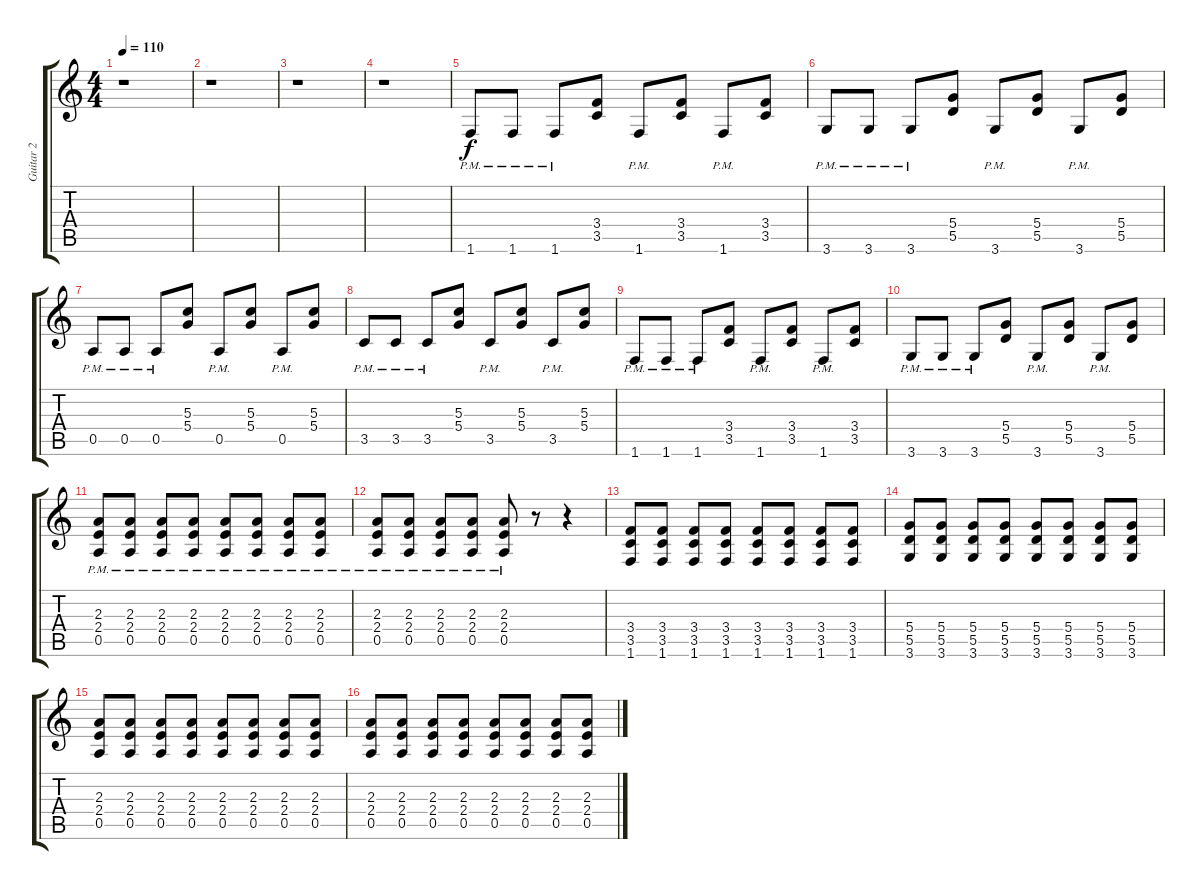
\track ("Guitar 2" "Guitar 2") {instrument overdrivenguitar}
\staff {score tabs}
\tuning (E4 B3 G3 D3 A2 E2) {hide}
\ts (4 4)
\tempo 110
\clef g2
\ks c
r.1{dy f} |
r.1 |
r.1 |
r.1 |
1.6{pm}.8 1.6{pm}.8 1.6{pm}.8 (3.4 3.5).8 1.6{pm}.8 (3.4 3.5).8 1.6{pm}.8 (3.4 3.5).8 |
3.6{pm}.8 3.6{pm}.8 3.6{pm}.8 (5.4 5.5).8 3.6{pm}.8 (5.4 5.5).8 3.6{pm}.8 (5.4 5.5).8 |
0.5{pm}.8 0.5{pm}.8 0.5{pm}.8 (5.3 5.4).8 0.5{pm}.8 (5.3 5.4).8 0.5{pm}.8 (5.3 5.4).8 |
3.5{pm}.8 3.5{pm}.8 3.5{pm}.8 (5.3 5.4).8 3.5{pm}.8 (5.3 5.4).8 3.5{pm}.8 (5.3 5.4).8 |
1.6{pm}.8 1.6{pm}.8 1.6{pm}.8 (3.4 3.5).8 1.6{pm}.8 (3.4 3.5).8 1.6{pm}.8 (3.4 3.5).8 |
3.6{pm}.8 3.6{pm}.8 3.6{pm}.8 (5.4 5.5).8 3.6{pm}.8 (5.4 5.5).8 3.6{pm}.8 (5.4 5.5).8 |
(2.3{pm} 2.4{pm} 0.5{pm}).8 (2.3{pm} 2.4{pm} 0.5{pm}).8 (2.3{pm} 2.4{pm} 0.5{pm}).8 (2.3{pm} 2.4{pm} 0.5{pm}).8 (2.3{pm} 2.4{pm} 0.5{pm}).8 (2.3{pm} 2.4{pm} 0.5{pm}).8 (2.3{pm} 2.4{pm} 0.5{pm}).8 (2.3{pm} 2.4{pm} 0.5{pm}).8 |
(2.3{pm} 2.4{pm} 0.5{pm}).8 (2.3{pm} 2.4{pm} 0.5{pm}).8 (2.3{pm} 2.4{pm} 0.5{pm}).8 (2.3{pm} 2.4{pm} 0.5{pm}).8 (2.3{pm} 2.4{pm} 0.5{pm}).8 r.8 r.4 |
(3.4 3.5 1.6).8 (3.4 3.5 1.6).8 (3.4 3.5 1.6).8 (3.4 3.5 1.6).8 (3.4 3.5 1.6).8 (3.4 3.5 1.6).8 (3.4 3.5 1.6).8 (3.4 3.5 1.6).8 |
(5.4 5.5 3.6).8 (5.4 5.5 3.6).8 (5.4 5.5 3.6).8 (5.4 5.5 3.6).8 (5.4 5.5 3.6).8 (5.4 5.5 3.6).8 (5.4 5.5 3.6).8 (5.4 5.5 3.6).8 |
(2.3 2.4 0.5).8 (2.3 2.4 0.5).8 (2.3 2.4 0.5).8 (2.3 2.4 0.5).8 (2.3 2.4 0.5).8 (2.3 2.4 0.5).8 (2.3 2.4 0.5).8 (2.3 2.4 0.5).8 |
(2.3 2.4 0.5).8 (2.3 2.4 0.5).8 (2.3 2.4 0.5).8 (2.3 2.4 0.5).8 (2.3 2.4 0.5).8 (2.3 2.4 0.5).8 (2.3 2.4 0.5).8 (2.3 2.4 0.5).8
